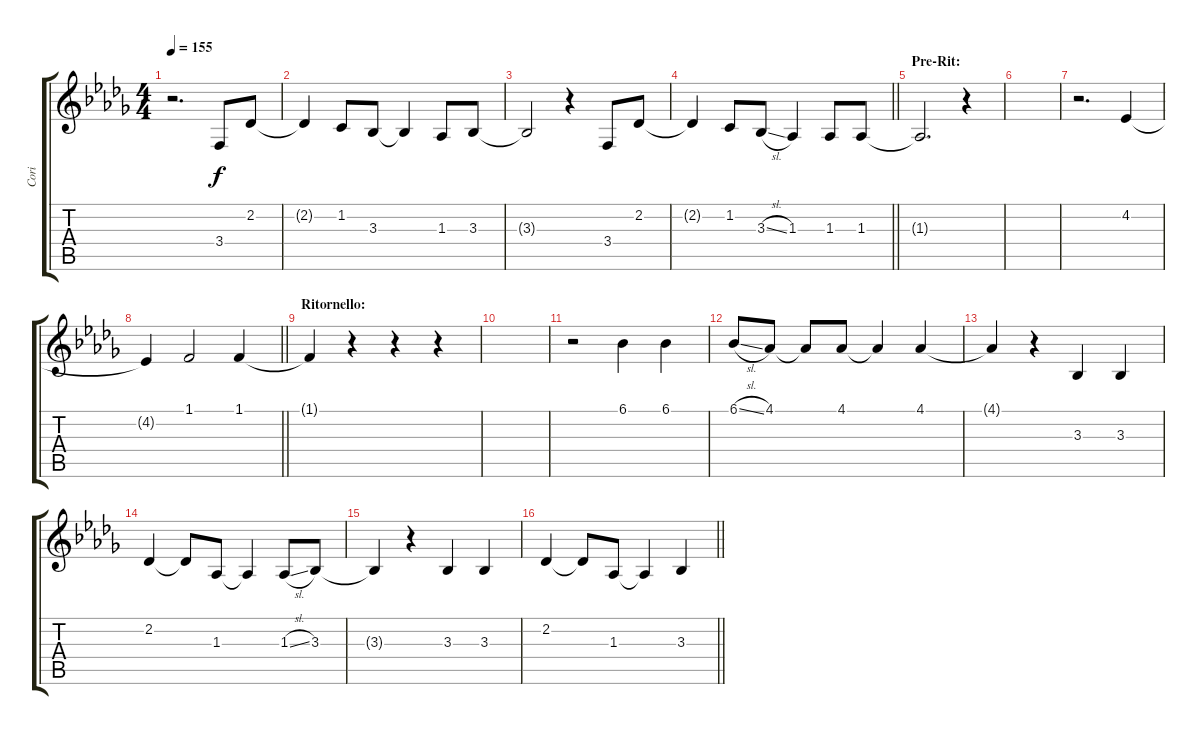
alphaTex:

\track ("Cori" "Cori") {instrument clarinet}
\staff {score tabs}
\tuning (E4 B3 G3 D3 A2 E2) {hide}
\ts (4 4)
\tempo 155
\clef g2
\ks bbminor
r.2{d dy f} 3.4.8 2.2.8 |
2.2{t}.4 1.2.8 3.3.8 3.3{t}.4 1.3.8 3.3.8 |
3.3{t}.2 r.4 3.4.8 2.2.8 |
\barLineRight lightlight
2.2{t}.4 1.2.8 3.3{sl}.8 1.3.4 1.3.8 1.3.8 |
\section ("" "Pre-Rit:")
1.3{t}.2{d} r.4 |
|
r.2{d} 4.2.4 |
\barLineRight lightlight
4.2{t}.4 1.1.2 1.1.4 |
\section ("" "Ritornello:")
1.1{t}.4 r.4 r.4 r.4 |
|
r.2 6.1.4 6.1.4 |
6.1{sl}.8 4.1.8 4.1{t}.8 4.1.8 4.1{t}.4 4.1.4 |
4.1{t}.4 r.4 3.3.4 3.3.4 |
2.2.4 2.2{t}.8 1.3.8 1.3{t}.4 1.3{sl}.8 3.3.8 |
3.3{t}.4 r.4 3.3.4 3.3.4 |
\barLineRight lightlight
2.2.4 2.2{t}.8 1.3.8 1.3{t}.4 3.3.4
